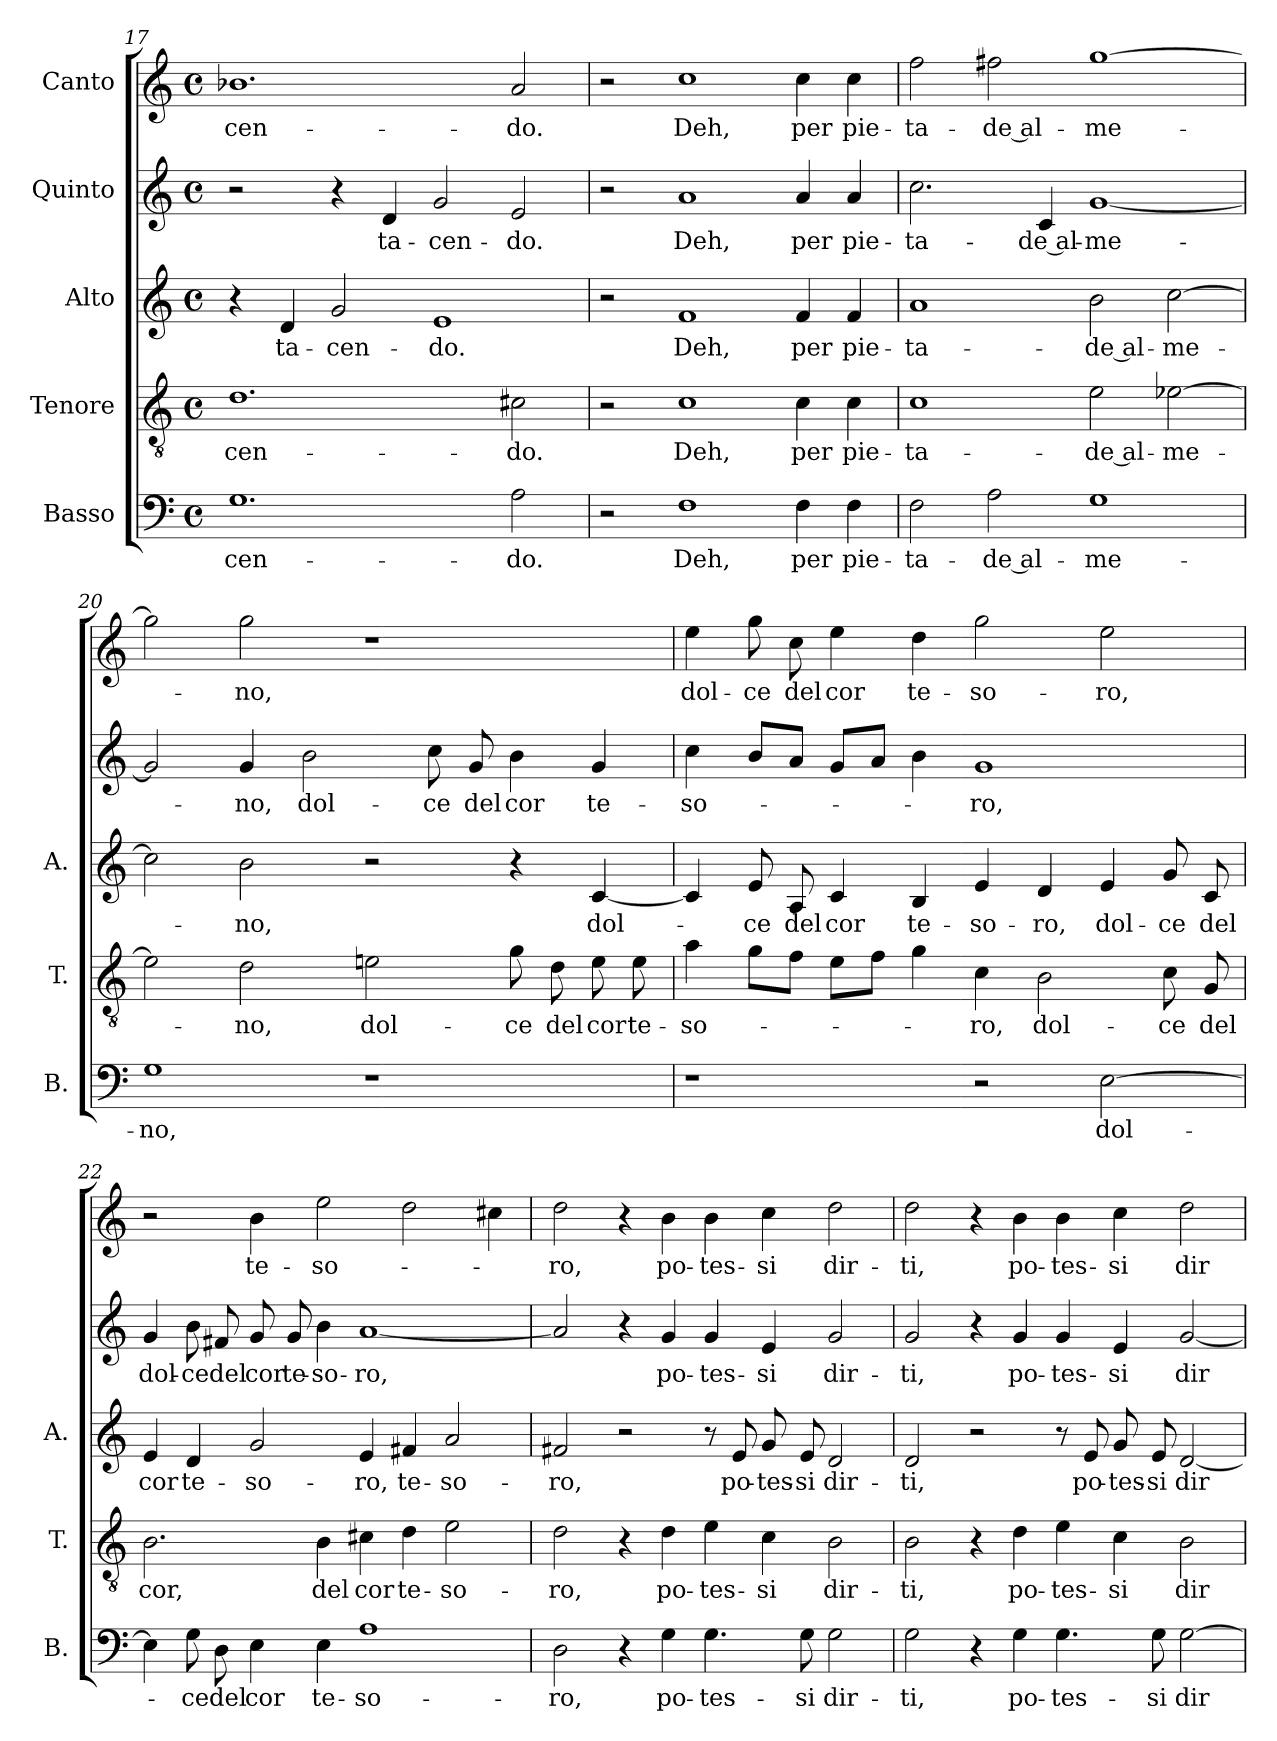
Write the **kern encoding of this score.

**kern	**text	**kern	**text	**kern	**text	**kern	**text	**kern	**text
*part5	*part5	*part4	*part4	*part3	*part3	*part2	*part2	*part1	*part1
*staff5	*staff5	*staff4	*staff4	*staff3	*staff3	*staff2	*staff2	*staff1	*staff1
*I"Basso	*	*I"Tenore	*	*I"Alto	*	*I"Quinto	*	*I"Canto	*
*I'B.	*	*I'T.	*	*I'A.	*	*	*	*	*
*clefF4	*	*clefGv2	*	*clefG2	*	*clefG2	*	*clefG2	*
*k[]	*	*k[]	*	*k[]	*	*k[]	*	*k[]	*
*C:	*	*C:	*	*C:	*	*C:	*	*C:	*
*M4/4	*	*M4/4	*	*M4/4	*	*M4/4	*	*M4/4	*
*met(c)	*	*met(c)	*	*met(c)	*	*met(c)	*	*met(c)	*
=17	=17	=17	=17	=17	=17	=17	=17	=17	=17
1.G\	-cen-	1.d\	-cen-	4r	.	2r	.	1.b-X\	-cen-
.	.	.	.	4d/	ta-	.	.	.	.
.	.	.	.	2g/	-cen-	4r	.	.	.
.	.	.	.	.	.	4d/	ta-	.	.
.	.	.	.	1e/	-do.	2g/	-cen-	.	.
2A\	-do.	2c#X\	-do.	.	.	2e/	-do.	2a/	-do.
=18	=18	=18	=18	=18	=18	=18	=18	=18	=18
2r	.	2r	.	2r	.	2r	.	2r	.
1F\	Deh,	1c\	Deh,	1f/	Deh,	1a/	Deh,	1cc\	Deh,
4F\	per	4c\	per	4f/	per	4a/	per	4cc\	per
4F\	pie-	4c\	pie-	4f/	pie-	4a/	pie-	4cc\	pie-
=19	=19	=19	=19	=19	=19	=19	=19	=19	=19
2F\	-ta-	1c\	-ta-	1a/	-ta-	2.cc\	-ta-	2ff\	-ta-
2A\	-de al-	.	.	.	.	.	.	2ff#X\	-de al-
.	.	.	.	.	.	4c/	-de al-	.	.
1G\	-me-	2e\	-de al-	2b\	-de al-	[1g/	-me-	[1gg\	-me-
.	.	[2e-X\	-me-	[2cc\	-me-	.	.	.	.
=20	=20	=20	=20	=20	=20	=20	=20	=20	=20
1G\	-no,	2e-\]	.	2cc\]	.	2g/]	.	2gg\]	.
.	.	2d\	-no,	2b\	-no,	4g/	-no,	2gg\	-no,
.	.	.	.	.	.	2b\	dol-	.	.
1r	.	2e\	dol-	2r	.	.	.	1r	.
.	.	.	.	.	.	8cc\	-ce	.	.
.	.	.	.	.	.	8g/	del	.	.
.	.	8g\	-ce	4r	.	4b\	cor	.	.
.	.	8d\	del	.	.	.	.	.	.
.	.	8e\	cor	[4c/	dol-	4g/	te-	.	.
.	.	8e\	te-	.	.	.	.	.	.
=21	=21	=21	=21	=21	=21	=21	=21	=21	=21
1r	.	4a\	-so-	4c/]	.	4cc\	-so-	4ee\	dol-
.	.	8g\L	.	8e/	-ce	8b/L	.	8gg\	-ce
.	.	8f\J	.	8A/	del	8a/J	.	8cc\	del
.	.	8e\L	.	4c/	cor	8g/L	.	4ee\	cor
.	.	8f\J	.	.	.	8a/J	.	.	.
.	.	4g\	.	4B/	te-	4b\	.	4dd\	te-
2r	.	4c\	-ro,	4e/	-so-	1g/	-ro,	2gg\	-so-
.	.	2B\	dol-	4d/	-ro,	.	.	.	.
[2E\	dol-	.	.	4e/	dol-	.	.	2ee\	-ro,
.	.	8c\	-ce	8g/	-ce	.	.	.	.
.	.	8G/	del	8c/	del	.	.	.	.
=22	=22	=22	=22	=22	=22	=22	=22	=22	=22
4E\]	.	2.B\	cor,	4e/	cor	4g/	dol-	2r	.
8G\	-ce	.	.	4d/	te-	8b\	-ce	.	.
8D\	del	.	.	.	.	8f#X/	del	.	.
4E\	cor	.	.	2g/	-so-	8g/	cor	4b\	te-
.	.	.	.	.	.	8g/	te-	.	.
4E\	te-	4B\	del	.	.	4b\	-so-	2ee\	-so-
1A\	-so-	4c#X\	cor	4e/	-ro,	[1a/	-ro,	.	.
.	.	4d\	te-	4f#X/	te-	.	.	2dd\	.
.	.	2e\	-so-	2a/	-so-	.	.	.	.
.	.	.	.	.	.	.	.	4cc#X\	.
=23	=23	=23	=23	=23	=23	=23	=23	=23	=23
2D\	-ro,	2d\	-ro,	2f#X/	-ro,	2a/]	.	2dd\	-ro,
4r	.	4r	.	2r	.	4r	.	4r	.
4G\	po-	4d\	po-	.	.	4g/	po-	4b\	po-
4.G\	-tes-	4e\	-tes-	8r	.	4g/	-tes-	4b\	-tes-
.	.	.	.	8e/	po-	.	.	.	.
.	.	4c\	-si	8g/	-tes-	4e/	-si	4cc\	-si
8G\	-si	.	.	8e/	-si	.	.	.	.
2G\	dir-	2B\	dir-	2d/	dir-	2g/	dir-	2dd\	dir-
=24	=24	=24	=24	=24	=24	=24	=24	=24	=24
2G\	-ti,	2B\	-ti,	2d/	-ti,	2g/	-ti,	2dd\	-ti,
4r	.	4r	.	2r	.	4r	.	4r	.
4G\	po-	4d\	po-	.	.	4g/	po-	4b\	po-
4.G\	-tes-	4e\	-tes-	8r	.	4g/	-tes-	4b\	-tes-
.	.	.	.	8e/	po-	.	.	.	.
.	.	4c\	-si	8g/	-tes-	4e/	-si	4cc\	-si
8G\	-si	.	.	8e/	-si	.	.	.	.
[2G\	dir-	2B\	dir-	[2d/	dir-	[2g/	dir-	2dd\	dir-
=	=	=	=	=	=	=	=	=	=
*-	*-	*-	*-	*-	*-	*-	*-	*-	*-
